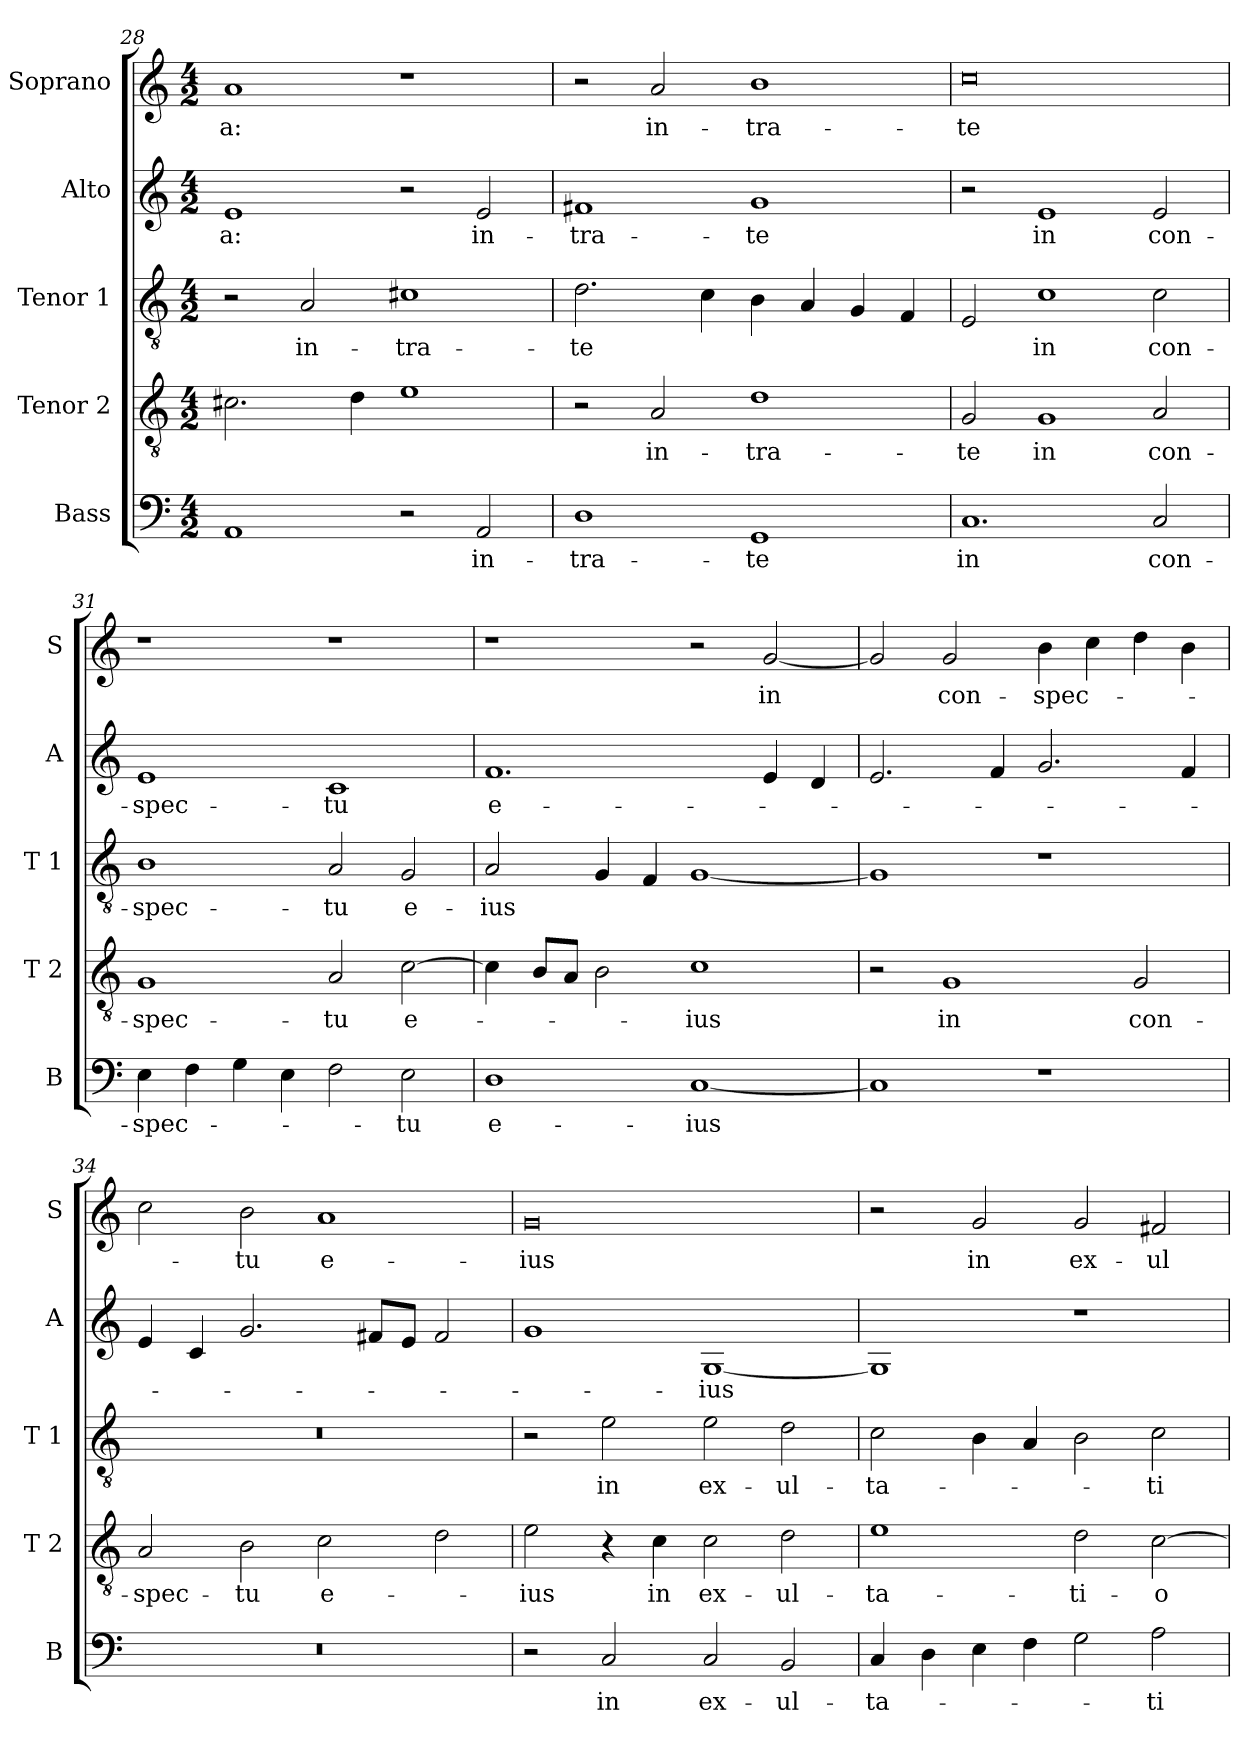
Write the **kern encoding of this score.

**kern	**text	**kern	**text	**kern	**text	**kern	**text	**kern	**text
*part5	*part5	*part4	*part4	*part3	*part3	*part2	*part2	*part1	*part1
*staff5	*staff5	*staff4	*staff4	*staff3	*staff3	*staff2	*staff2	*staff1	*staff1
*I"Bass	*	*I"Tenor 2	*	*I"Tenor 1	*	*I"Alto	*	*I"Soprano	*
*I'B	*	*I'T 2	*	*I'T 1	*	*I'A	*	*I'S	*
*clefF4	*	*clefGv2	*	*clefGv2	*	*clefG2	*	*clefG2	*
*k[]	*	*k[]	*	*k[]	*	*k[]	*	*k[]	*
*C:	*	*C:	*	*C:	*	*C:	*	*C:	*
*M4/2	*	*M4/2	*	*M4/2	*	*M4/2	*	*M4/2	*
=28	=28	=28	=28	=28	=28	=28	=28	=28	=28
!	!	!	!	!	!	!	!LO:LY:b	!	!LO:LY:b
1AA	.	2.c#X\	.	2r	.	1e	-a:	1a	-a:
!	!	!	!	!	!LO:LY:b	!	!	!	!
.	.	.	.	2A/	in-	.	.	.	.
.	.	4d\	.	.	.	.	.	.	.
!	!	!	!	!	!LO:LY:b	!	!	!	!
2r	.	1e	.	1c#X	-tra-	2r	.	1r	.
!	!LO:LY:b	!	!	!	!	!	!LO:LY:b	!	!
2AA/	in-	.	.	.	.	2e/	in-	.	.
=29	=29	=29	=29	=29	=29	=29	=29	=29	=29
!	!LO:LY:b	!	!	!	!LO:LY:b	!	!LO:LY:b	!	!
1D	-tra-	2r	.	2.d\	-te	1f#X	-tra-	2r	.
!	!	!	!LO:LY:b	!	!	!	!	!	!LO:LY:b
.	.	2A/	in-	.	.	.	.	2a/	in-
.	.	.	.	4c\	.	.	.	.	.
!	!LO:LY:b	!	!LO:LY:b	!	!	!	!LO:LY:b	!	!LO:LY:b
1GG	-te	1d	-tra-	4B\	.	1g	-te	1b	-tra-
.	.	.	.	4A/	.	.	.	.	.
.	.	.	.	4G/	.	.	.	.	.
.	.	.	.	4F/	.	.	.	.	.
=30	=30	=30	=30	=30	=30	=30	=30	=30	=30
!	!LO:LY:b	!	!LO:LY:b	!	!	!	!	!	!LO:LY:b
1.C	in	2G/	-te	2E/	.	2r	.	0cc	-te
!	!	!	!LO:LY:b	!	!LO:LY:b	!	!LO:LY:b	!	!
.	.	1G	in	1c	in	1e	in	.	.
!	!LO:LY:b	!	!LO:LY:b	!	!LO:LY:b	!	!LO:LY:b	!	!
2C/	con-	2A/	con-	2c\	con-	2e/	con-	.	.
!!LO:PB:g=z
=31	=31	=31	=31	=31	=31	=31	=31	=31	=31
!	!LO:LY:b	!	!LO:LY:b	!	!LO:LY:b	!	!LO:LY:b	!	!
4E\	-spec-	1G	-spec-	1B	-spec-	1e	-spec-	1r	.
4F\	.	.	.	.	.	.	.	.	.
4G\	.	.	.	.	.	.	.	.	.
4E\	.	.	.	.	.	.	.	.	.
!	!	!	!LO:LY:b	!	!LO:LY:b	!	!LO:LY:b	!	!
2F\	.	2A/	-tu	2A/	-tu	1c	-tu	1r	.
!	!LO:LY:b	!	!LO:LY:b	!	!LO:LY:b	!	!	!	!
2E\	-tu	[2c\	e-	2G/	e-	.	.	.	.
=32	=32	=32	=32	=32	=32	=32	=32	=32	=32
!	!LO:LY:b	!	!	!	!LO:LY:b	!	!LO:LY:b	!	!
1D	e-	4c\]	.	2A/	-ius	1.f	e-	1r	.
.	.	8B/L	.	.	.	.	.	.	.
.	.	8A/J	.	.	.	.	.	.	.
.	.	2B\	.	4G/	.	.	.	.	.
.	.	.	.	4F/	.	.	.	.	.
!	!LO:LY:b	!	!LO:LY:b	!	!	!	!	!	!
[1C	-ius	1c	-ius	[1G	.	.	.	2r	.
!	!	!	!	!	!	!	!	!	!LO:LY:b
.	.	.	.	.	.	4e/	.	[2g/	in
.	.	.	.	.	.	4d/	.	.	.
=33	=33	=33	=33	=33	=33	=33	=33	=33	=33
1C]	.	2r	.	1G]	.	2.e/	.	2g/]	.
!	!	!	!LO:LY:b	!	!	!	!	!	!LO:LY:b
.	.	1G	in	.	.	.	.	2g/	con-
.	.	.	.	.	.	4f/	.	.	.
!	!	!	!	!	!	!	!	!	!LO:LY:b
1r	.	.	.	1r	.	2.g/	.	4b\	-spec-
.	.	.	.	.	.	.	.	4cc\	.
!	!	!	!LO:LY:b	!	!	!	!	!	!
.	.	2G/	con-	.	.	.	.	4dd\	.
.	.	.	.	.	.	4f/	.	4b\	.
=34	=34	=34	=34	=34	=34	=34	=34	=34	=34
!	!	!	!LO:LY:b	!	!	!	!	!	!
0r	.	2A/	-spec-	0r	.	4e/	.	2cc\	.
.	.	.	.	.	.	4c/	.	.	.
!	!	!	!LO:LY:b	!	!	!	!	!	!LO:LY:b
.	.	2B\	-tu	.	.	2.g/	.	2b\	-tu
!	!	!	!LO:LY:b	!	!	!	!	!	!LO:LY:b
.	.	2c\	e-	.	.	.	.	1a	e-
.	.	.	.	.	.	8f#X/L	.	.	.
.	.	.	.	.	.	8e/J	.	.	.
.	.	2d\	.	.	.	2f#/	.	.	.
=35	=35	=35	=35	=35	=35	=35	=35	=35	=35
!	!	!	!LO:LY:b	!	!	!	!	!	!LO:LY:b
2r	.	2e\	-ius	2r	.	1g	.	0g	-ius
!	!LO:LY:b	!	!	!	!LO:LY:b	!	!	!	!
2C/	in	4r	.	2e\	in	.	.	.	.
!	!	!	!LO:LY:b	!	!	!	!	!	!
.	.	4c\	in	.	.	.	.	.	.
!	!LO:LY:b	!	!LO:LY:b	!	!LO:LY:b	!	!LO:LY:b	!	!
2C/	ex-	2c\	ex-	2e\	ex-	[1G	-ius	.	.
!	!LO:LY:b	!	!LO:LY:b	!	!LO:LY:b	!	!	!	!
2BB/	-ul-	2d\	-ul-	2d\	-ul-	.	.	.	.
!!LO:LB:g=z
=36	=36	=36	=36	=36	=36	=36	=36	=36	=36
!	!LO:LY:b	!	!LO:LY:b	!	!LO:LY:b	!	!	!	!
4C/	-ta-	1e	-ta-	2c\	-ta-	1G]	.	2r	.
4D\	.	.	.	.	.	.	.	.	.
!	!	!	!	!	!	!	!	!	!LO:LY:b
4E\	.	.	.	4B\	.	.	.	2g/	in
4F\	.	.	.	4A/	.	.	.	.	.
!	!	!	!LO:LY:b	!	!	!	!	!	!LO:LY:b
2G\	.	2d\	-ti-	2B\	.	1r	.	2g/	ex-
!	!LO:LY:b	!	!LO:LY:b	!	!LO:LY:b	!	!	!	!LO:LY:b
2A\	-ti-	[2c\	-o-	2c\	-ti-	.	.	2f#X/	-ul-
=	=	=	=	=	=	=	=	=	=
*-	*-	*-	*-	*-	*-	*-	*-	*-	*-
